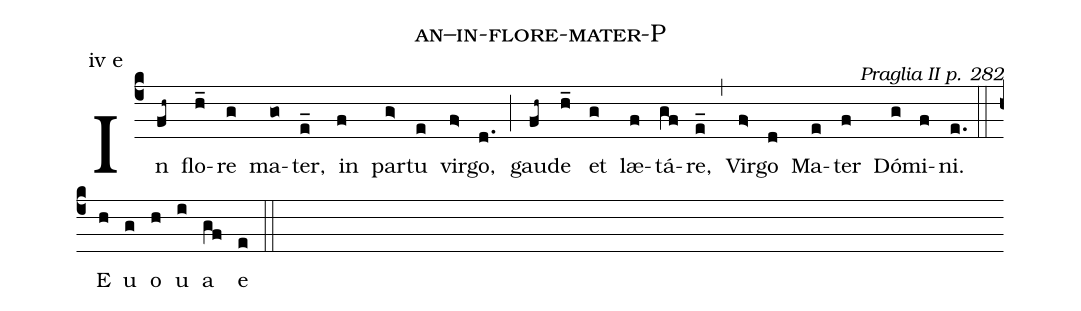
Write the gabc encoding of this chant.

name: an--in-flore-mater-P;
commentary: Praglia II p. 282;
annotation: iv e;
%%
(c4) In(fh~) flo(h_)re(g) ma(go)ter,(e_) in(f) part(g>)u(e) vir(f>)go,(d.) (;) gau(fh~)de(h_) et(g) læ(f)tá(gf)re,(e_) (,) Vir(f>)go(d) Ma(e)ter(f) Dó(g)mi(f)ni.(e.) (::) E(h) u(g) o(h) u(i) a(gf) e(e) (::)
